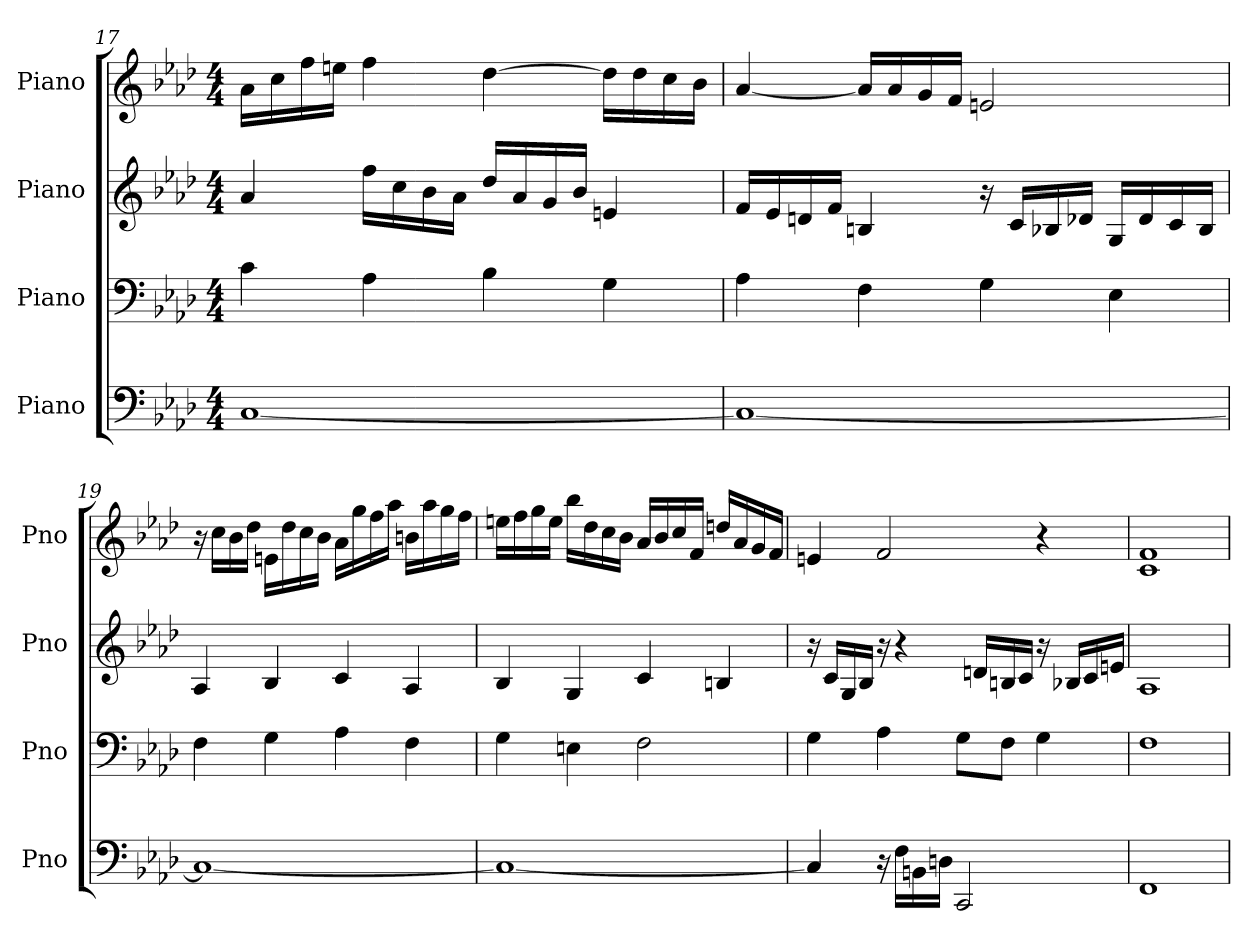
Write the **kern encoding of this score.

**kern	**kern	**kern	**kern
*part4	*part3	*part2	*part1
*staff4	*staff3	*staff2	*staff1
*I"Piano	*I"Piano	*I"Piano	*I"Piano
*I'Pno	*I'Pno	*I'Pno	*I'Pno
!!LO:PB:g=z
*clefF4	*clefF4	*clefG2	*clefG2
*k[b-e-a-d-]	*k[b-e-a-d-]	*k[b-e-a-d-]	*k[b-e-a-d-]
*A-:	*A-:	*A-:	*A-:
*M4/4	*M4/4	*M4/4	*M4/4
=17	=17	=17	=17
[1C	4c\	4a-/	16a-\LL
.	.	.	16cc\
.	.	.	16ff\
.	.	.	16een\JJ
.	4A-\	16ff\LL	4ff\
.	.	16cc\	.
.	.	16b-\	.
.	.	16a-\JJ	.
.	4B-\	16dd-/LL	[4dd-\
.	.	16a-/	.
.	.	16g/	.
.	.	16b-/JJ	.
.	4G\	4en/	16dd-\LL]
.	.	.	16dd-\
.	.	.	16cc\
.	.	.	16b-\JJ
=18	=18	=18	=18
1C_	4A-\	16f/LL	[4a-/
.	.	16e-/	.
.	.	16dn/	.
.	.	16f/JJ	.
.	4F\	4Bn/	16a-/LL]
.	.	.	16a-/
.	.	.	16g/
.	.	.	16f/JJ
.	4G\	16r	2en/
.	.	16c/LL	.
.	.	16B-X/	.
.	.	16d-X/JJ	.
.	4E-\	16G/LL	.
.	.	16d-/	.
.	.	16c/	.
.	.	16B-/JJ	.
!!LO:LB:g=z
=19	=19	=19	=19
1C_	4F\	4A-/	16r
.	.	.	16cc\LL
.	.	.	16b-\
.	.	.	16dd-\JJ
.	4G\	4B-/	16en\LL
.	.	.	16dd-\
.	.	.	16cc\
.	.	.	16b-\JJ
.	4A-\	4c/	16a-\LL
.	.	.	16gg\
.	.	.	16ff\
.	.	.	16aa-\JJ
.	4F\	4A-/	16bn\LL
.	.	.	16aa-\
.	.	.	16gg\
.	.	.	16ff\JJ
=20	=20	=20	=20
1C_	4G\	4B-/	16een\LL
.	.	.	16ff\
.	.	.	16gg\
.	.	.	16ee\JJ
.	4En\	4G/	16bb-\LL
.	.	.	16dd-\
.	.	.	16cc\
.	.	.	16b-\JJ
.	2F\	4c/	16a-/LL
.	.	.	16b-/
.	.	.	16cc/
.	.	.	16f/JJ
.	.	4Bn/	16ddn/LL
.	.	.	16a-/
.	.	.	16g/
.	.	.	16f/JJ
!!LO:PB:g=z
=21	=21	=21	=21
4C/]	4G\	16r	4en/
.	.	16c/LL	.
.	.	16G/	.
.	.	16B-/JJ	.
16r	4A-\	16r	2f/
16F\LL	.	4r	.
16BBn\	.	.	.
16Dn\JJ	.	.	.
2CC/	8G\L	.	.
.	.	16dn/LL	.
.	8F\J	16Bn/	.
.	.	16c/JJ	.
.	4G\	16r	4r
.	.	16B-X/LL	.
.	.	16c/	.
.	.	16en/JJ	.
=22	=22	=22	=22
1FF	1F	1A-	1c 1f
=	=	=	=
*-	*-	*-	*-
